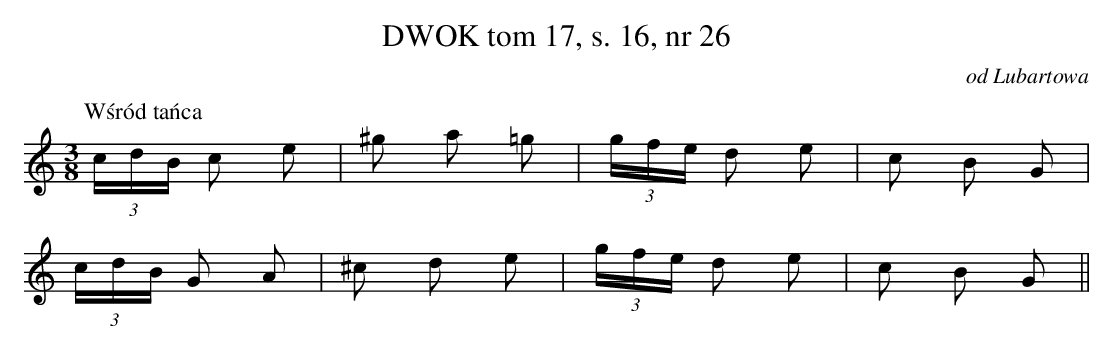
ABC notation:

X:1
T:DWOK tom 17, s. 16, nr 26
O:od Lubartowa
L:1/16
M:3/8
K:C
P:Wśród tańca
 (3cdB c2 e2|^g2 a2 =g2| (3gfe d2 e2|c2 B2 G2|
 (3cdB G2 A2|^c2 d2 e2| (3gfe d2 e2|c2 B2 G2||
